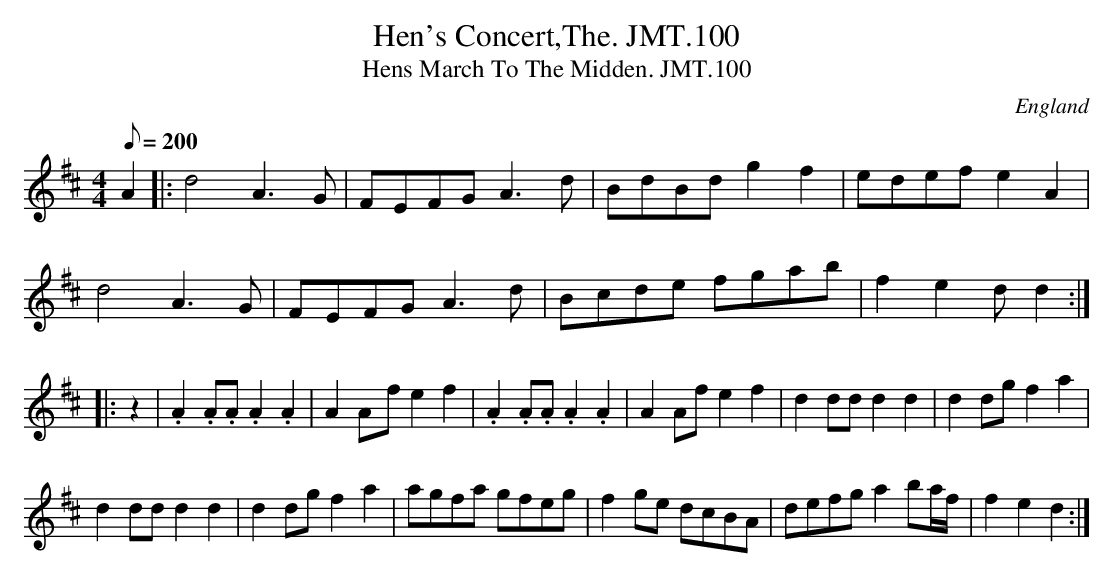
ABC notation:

X:1
T:Hen's Concert,The. JMT.100
T:Hens March To The Midden. JMT.100
M:4/4
L:1/8
Q:200
O:England
K:D
A2|:d4A3G|FEFGA3d|BdBdg2f2|edefe2A2|!
d4A3G|FEFGA3d|Bcde fgab|f2e2dd2:|!
|:z2|.A2.A.A.A2.A2|A2A-fe2f2|.A2.A.A.A2.A2|A2Afe2f2|d2ddd2d2|d2dgf2a2|!
d2ddd2d2|d2dgf2a2|agfa gfeg|f2ge dcBA|defga2ba/f/|f2e2d2:|]
